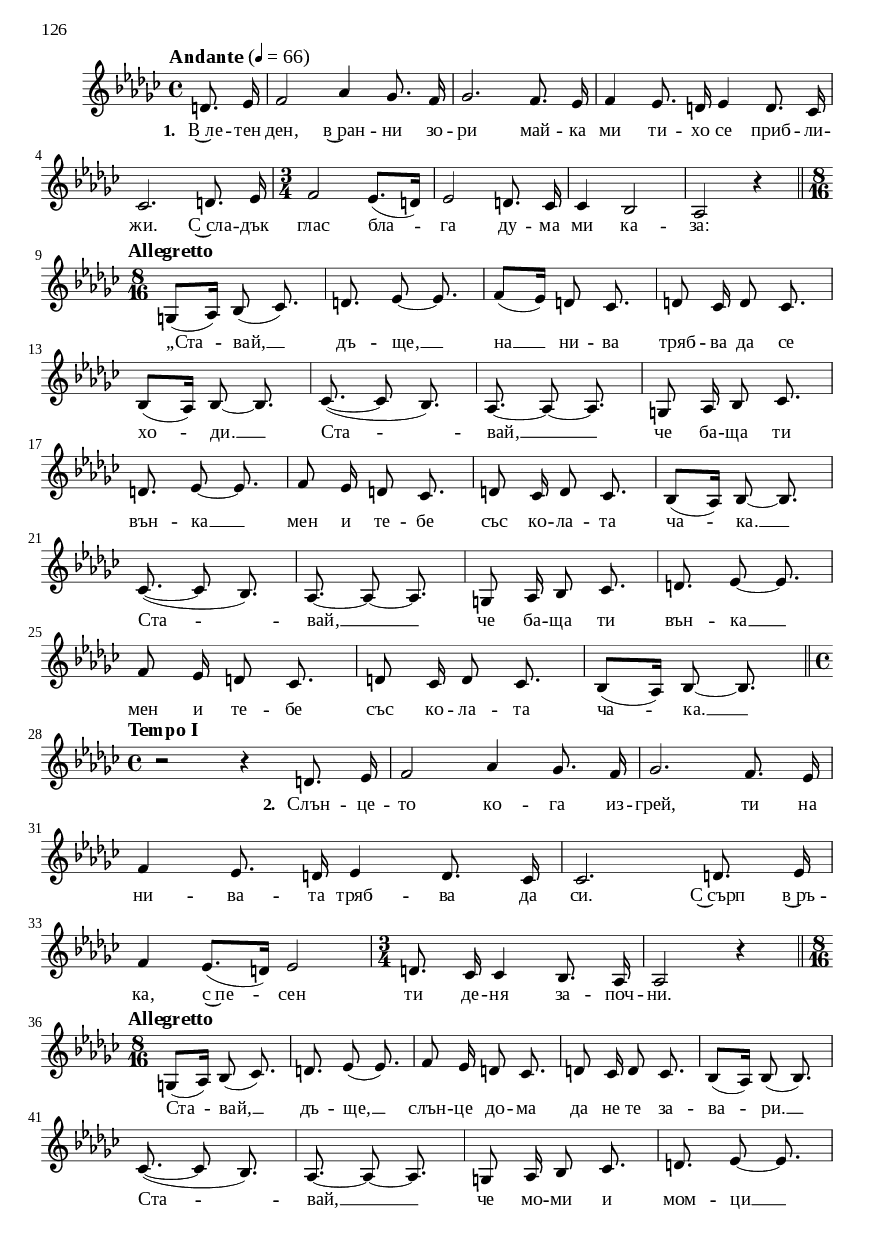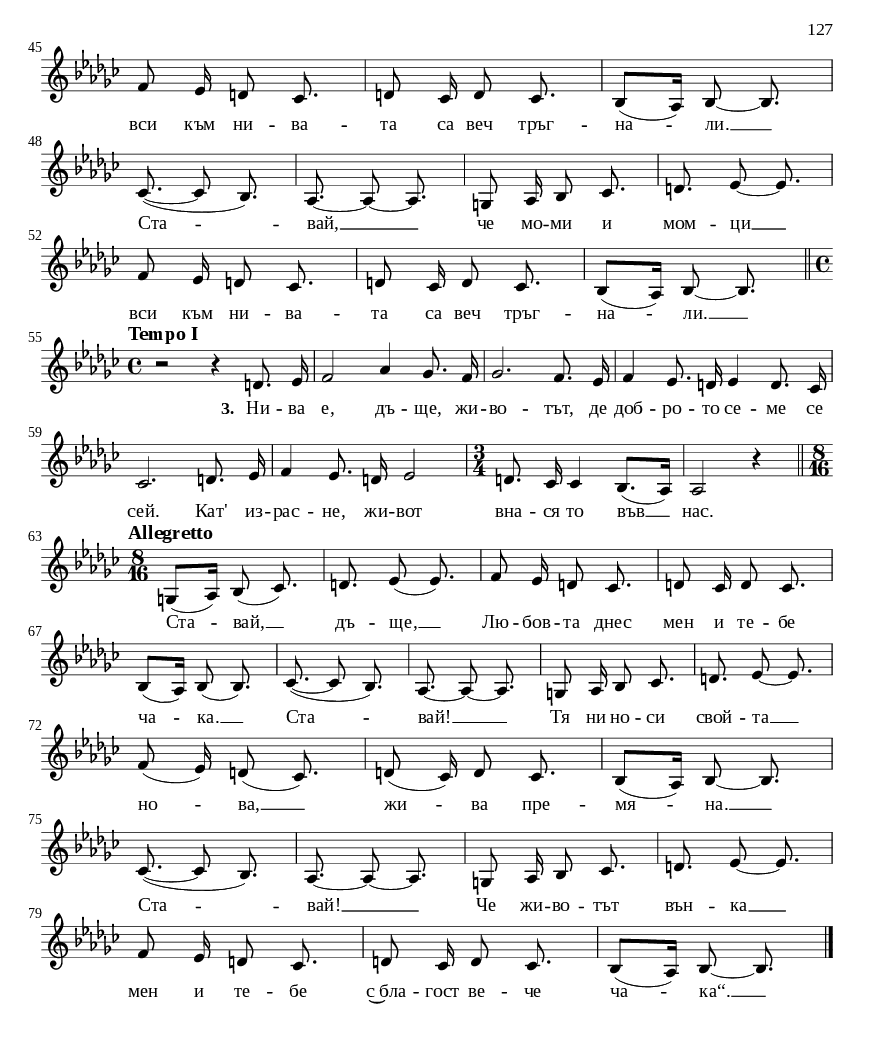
\version "2.24.4"

% include paper part and global functions
\include "include/globals.ily"

\bookpart {
  \label #'ref142
  \tocItem \markup "Ставай, дъще!"
  \include "include/bookpart-paper.ily"
  \paper {
      print-first-page-number = ##t
      bookpart-level-page-numbering = ##t
  print-page-number = ##t
      first-page-number = #126
}
\score {
    \include "include/score-layout.ily"
    \new Voice \absolute {
      \clef treble

      \key es \minor

      \time 4/4
      \tempoFunc "Andante" 4 "66"
      \autoBeamOff
      \partial 4
      d'8. es'16 | % 2
      f'2 as'4 ges'8. f'16 | ges'2. f'8.es'16 | f'4 es'8.  d'16  es'4 d'8. ces'16 | \break
      ces'2. d'8. es'16 | \time 3/4 f'2 es'8. [( d'16 )] | % 7
      es'2  d'8. ces'16 | % 8
      ces'4 bes2 | % 9
      as2 r4  \bar "||"  \break
      \time 8/16  |
      \tempo "Allegretto" g8 [( as16 )] bes8 ( ces'8. ) | % 11
      d'8. es'8 ~ es'8. | % 12
      f'8 [( es'16 )] d'8 ces'8. | % 13
      d'8 ces'16 d'8 ces'8. \break | % 14
      bes8 [( as16 )] bes8 ~ bes8. | % 15
      ces'8. ( ~ ces'8 bes8. ) | % 16
      as8. ~ as8 ~ as8. | % 17
      g8 as16 bes8 ces'8. \break | % 18
      d'8. es'8 ~ es'8. | % 19
      f'8 es'16 d'8 ces'8. |
      d'8 ces'16 d'8 ces'8. | % 21
      bes8 [( as16 )] bes8 ~ bes8. \break | % 22
      ces'8. ( ~ ces'8 bes8. ) | % 23
      as8. ~ as8 ~ as8. | % 24
      g8 as16 bes8 ces'8. | % 25
      d'8. es'8 ~ es'8. \break | % 26
      f'8 es'16 d'8 ces'8. | % 27
      d'8 ces'16 d'8 ces'8. | % 28
      bes8 [(as16) ] bes8 ~ bes8. \bar "||" \break
      \tempo "Tempo I"
      \time 4/4 r2 r4 d'8. es'16 | f'2 as'4 ges'8. f'16 |
      ges'2. f'8.es'16 | \break

      f'4 es'8. d'16  es'4 d'8. ces'16 |
      ces'2. d'8. es'16 | \break
      f'4 es'8. [(d'16 ) ]es'2 |
      \time 3/4 d'8. ces'16 ces'4 bes8. as16 | as2 r4 | \bar "||"  \break

      \time 8/16 \tempo "Allegretto" g8 [(as16 )] bes8 (ces'8. ) | d'8. es'8 (es'8.) |

      f'8 es'16  d'8 ces'8. | d'8 ces'16 d'8 ces'8. | bes8 [(as16)] bes8 (bes8.) \break

      ces'8. ( ~ ces'8 bes8. ) |
      as8. ~ as8 ~ as8. | % 24
      g8 as16 bes8 ces'8. | % 25
      d'8. es'8 ~ es'8. \break |
      f'8 es'16 d'8 ces'8. | % 27
      d'8 ces'16 d'8 ces'8. | % 28
      bes8 [( as16 )] bes8 ~ bes8. | \break
      ces'8. ( ~ ces'8 bes8. ) |
      as8. ~ as8 ~ as8. | % 24
      g8 as16 bes8 ces'8. | % 25
      d'8. es'8 ~ es'8. \break |
      f'8 es'16 d'8 ces'8. | % 27
      d'8 ces'16 d'8 ces'8. | % 28
      bes8 [( as16 )] bes8 ~ bes8. | \bar "||"  \break
      \tempo "Tempo I"
      \time 4/4 r2 r4  d'8. es'16 | f'2 as'4 ges'8. f'16 |
      ges'2. f'8.es'16 | f'4 es'8. d'16  es'4 d'8. ces'16 | \break
      ces'2. d'8. es'16 |
      f'4 es'8. d'16  es'2 |
      \time 3/4 d'8. ces'16 ces'4 bes8. [(as16) ] | as2 r4 | \bar "||"
      \time 8/16 \tempo "Allegretto" g8 [(as16 )] bes8 (ces'8. ) | d'8. es'8 (es'8.) |  f'8 es'16 d'8 ces'8. | d'8 ces'16 d'8 ces'8. | \break  bes8 [(as16)] bes8 (bes8.)

      ces'8. ( ~ ces'8 bes8. ) |
      as8. ~ as8 ~ as8. | % 24
      g8 as16 bes8 ces'8. | % 25
      d'8. es'8 ~ es'8. \break |
      f'8 (es'16) d'8 ( ces'8.) | % 27
      d'8 (ces'16) d'8 ces'8. | % 28
      bes8 [( as16 )] bes8 ~ bes8. | \break
      ces'8. ( ~ ces'8 bes8. ) |
      as8. ~ as8 ~ as8. | % 24
      g8 as16 bes8 ces'8. | % 25
      d'8. es'8 ~ es'8. \break |
      f'8 es'16 d'8 ces'8. | % 27
      d'8 ces'16 d'8 ces'8. | % 28
      bes8 [( as16 )] bes8 ~ bes8. | \break \bar "|."
    }


    \addlyrics {
      \set stanza = "1. " В~ле -- тен
      ден, в~ран -- ни зо -- ри май -- ка ми ти -- хо се приб --
      ли -- жи. С~сла -- дък глас бла -- га ду -- ма ми
      ка -- за: „Ста -- вай, __ дъ -- ще, __ на __ ни -- ва
      тряб -- ва да се хо -- ди. __ Ста -- вай, __ че ба --
      ща ти вън -- ка __ мен и те -- бе със ко -- ла --
      та ча -- ка. __ Ста -- вай, __ че ба -- ща ти вън --
      ка __  мен и те -- бе със ко -- ла -- та ча --
      ка. __

      \set stanza = "2. " Слън -- це -- то ко -- га из -- грей,
      ти на ни -- ва -- та тряб -- ва да си.
      С~сърп в~ръ -- ка, с~пе -- сен ти
      де -- ня за -- поч -- ни. Ста -- вай, __ дъ -- ще, __
      слън -- це до -- ма да не те за -- ва -- ри. __
      Ста -- вай, __ че мо -- ми и мом -- ци __ вси към ни -- ва -- та са веч тръг -- на -- ли. __
      Ста -- вай, __ че мо -- ми и мом -- ци __ вси към ни -- ва -- та са веч тръг -- на -- ли. __

      \set stanza = "3. " Ни -- ва е, дъ -- ще, жи -- во -- тът,
      де доб -- ро -- то се -- ме се сей.
      Кат' из -- рас -- не, жи -- вот вна -- ся
      то във __ нас. Ста -- вай, __ дъ -- ще, __
      Лю -- бов -- та днес мен и те -- бе ча -- ка. __
      Ста -- вай! __ Тя ни но -- си
      свой -- та __ но -- ва, __ жи -- ва пре -- мя -- на. __
      Ста -- вай! __ Че жи -- во -- тът вън -- ка __ мен
      и те -- бе с~бла -- гост ве -- че ча -- ка“. __

    }

    \header {
      title = \titleFunc #'ref_desc_13 "Ставай, дъще!" "Stavaj, dăšte!"
    }

    \midi{}



  } % score



} % bookpart
